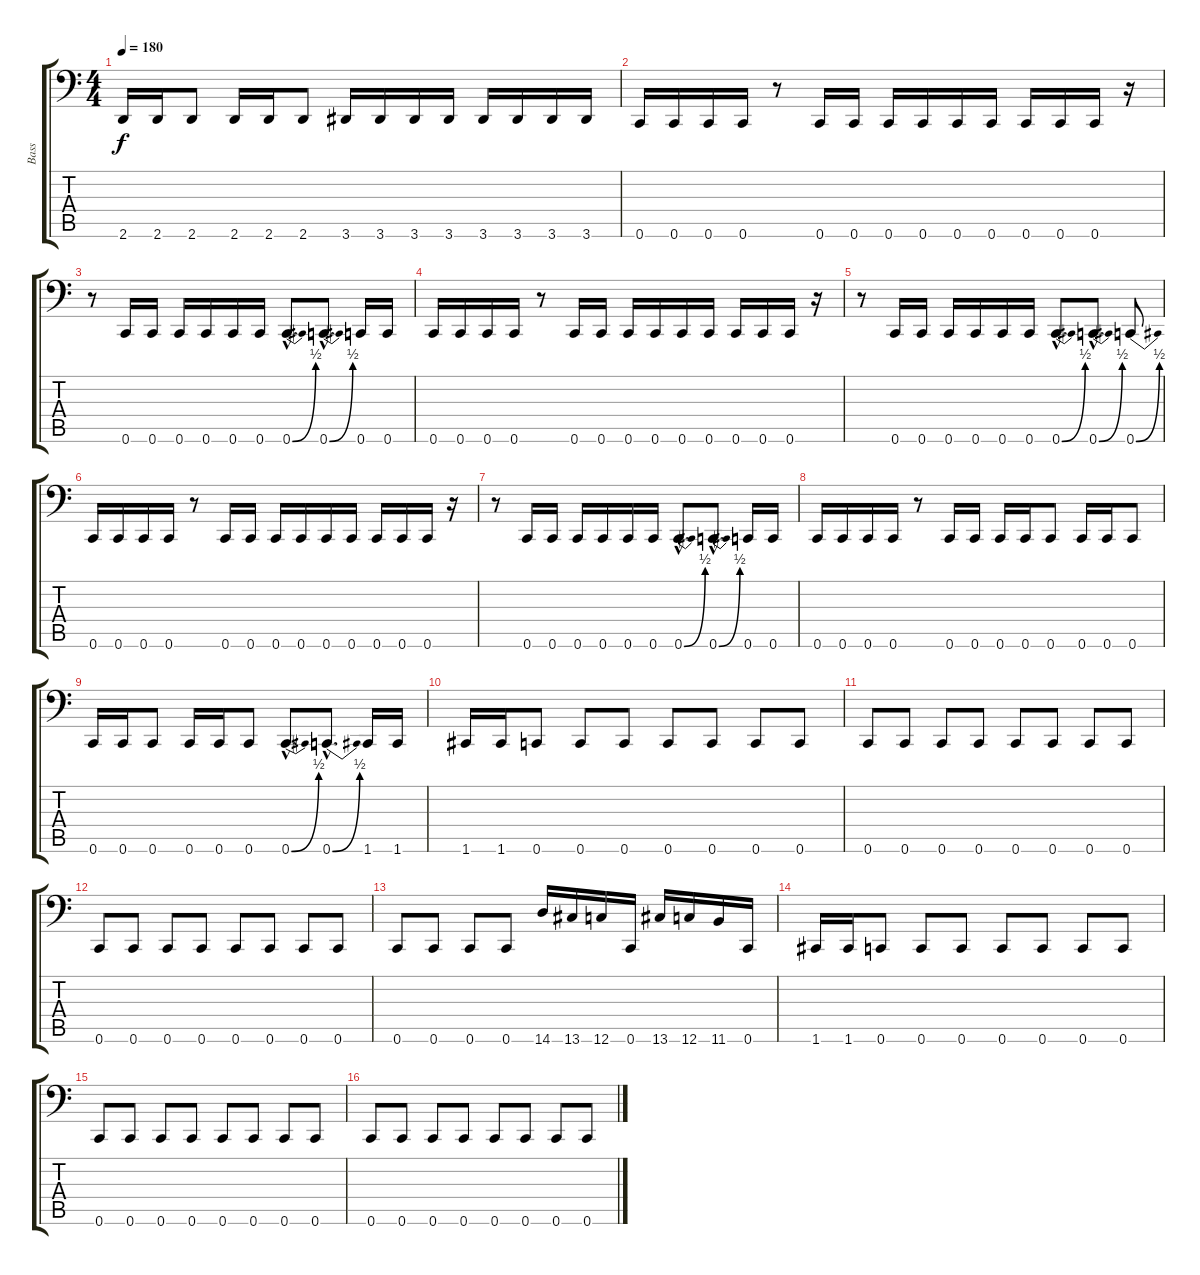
\track ("Bass" "Bass") {instrument electricbassfinger}
\staff {score tabs}
\tuning (D3 A2 F2 C2 G1 C1) {hide}
\ts (4 4)
\tempo 180
\clef f4
\ks c
2.6.16{dy f} 2.6.16 2.6.8 2.6.16 2.6.16 2.6.8 3.6.16 3.6.16 3.6.16 3.6.16 3.6.16 3.6.16 3.6.16 3.6.16 |
0.6.16 0.6.16 0.6.16 0.6.16 r.8 0.6.16 0.6.16 0.6.16 0.6.16 0.6.16 0.6.16 0.6.16 0.6.16 0.6.16 r.16 |
r.8 0.6.16 0.6.16 0.6.16 0.6.16 0.6.16 0.6.16 0.6{be (bend 0 0 60 2) hac}.8{d} 0.6{be (bend 0 0 60 2) hac}.8{d} 0.6.16 0.6.16 |
0.6.16 0.6.16 0.6.16 0.6.16 r.8 0.6.16 0.6.16 0.6.16 0.6.16 0.6.16 0.6.16 0.6.16 0.6.16 0.6.16 r.16 |
r.8 0.6.16 0.6.16 0.6.16 0.6.16 0.6.16 0.6.16 0.6{be (bend 0 0 60 2) hac}.8{d} 0.6{be (bend 0 0 60 2) hac}.8{d} 0.6{be (bend 0 0 60 2)}.8 |
0.6.16 0.6.16 0.6.16 0.6.16 r.8 0.6.16 0.6.16 0.6.16 0.6.16 0.6.16 0.6.16 0.6.16 0.6.16 0.6.16 r.16 |
r.8 0.6.16 0.6.16 0.6.16 0.6.16 0.6.16 0.6.16 0.6{be (bend 0 0 60 2) hac}.8{d} 0.6{be (bend 0 0 60 2) hac}.8{d} 0.6.16 0.6.16 |
0.6.16 0.6.16 0.6.16 0.6.16 r.8 0.6.16 0.6.16 0.6.16 0.6.16 0.6.8 0.6.16 0.6.16 0.6.8 |
0.6.16 0.6.16 0.6.8 0.6.16 0.6.16 0.6.8 0.6{be (bend 0 0 60 2) hac}.8{d} 0.6{be (bend 0 0 60 2) hac}.8{d} 1.6.16 1.6.16 |
1.6.16 1.6.16 0.6.8 0.6.8 0.6.8 0.6.8 0.6.8 0.6.8 0.6.8 |
0.6.8 0.6.8 0.6.8 0.6.8 0.6.8 0.6.8 0.6.8 0.6.8 |
0.6.8 0.6.8 0.6.8 0.6.8 0.6.8 0.6.8 0.6.8 0.6.8 |
0.6.8 0.6.8 0.6.8 0.6.8 14.6.16 13.6.16 12.6.16 0.6.16 13.6.16 12.6.16 11.6.16 0.6.16 |
1.6.16 1.6.16 0.6.8 0.6.8 0.6.8 0.6.8 0.6.8 0.6.8 0.6.8 |
0.6.8 0.6.8 0.6.8 0.6.8 0.6.8 0.6.8 0.6.8 0.6.8 |
0.6.8 0.6.8 0.6.8 0.6.8 0.6.8 0.6.8 0.6.8 0.6.8
